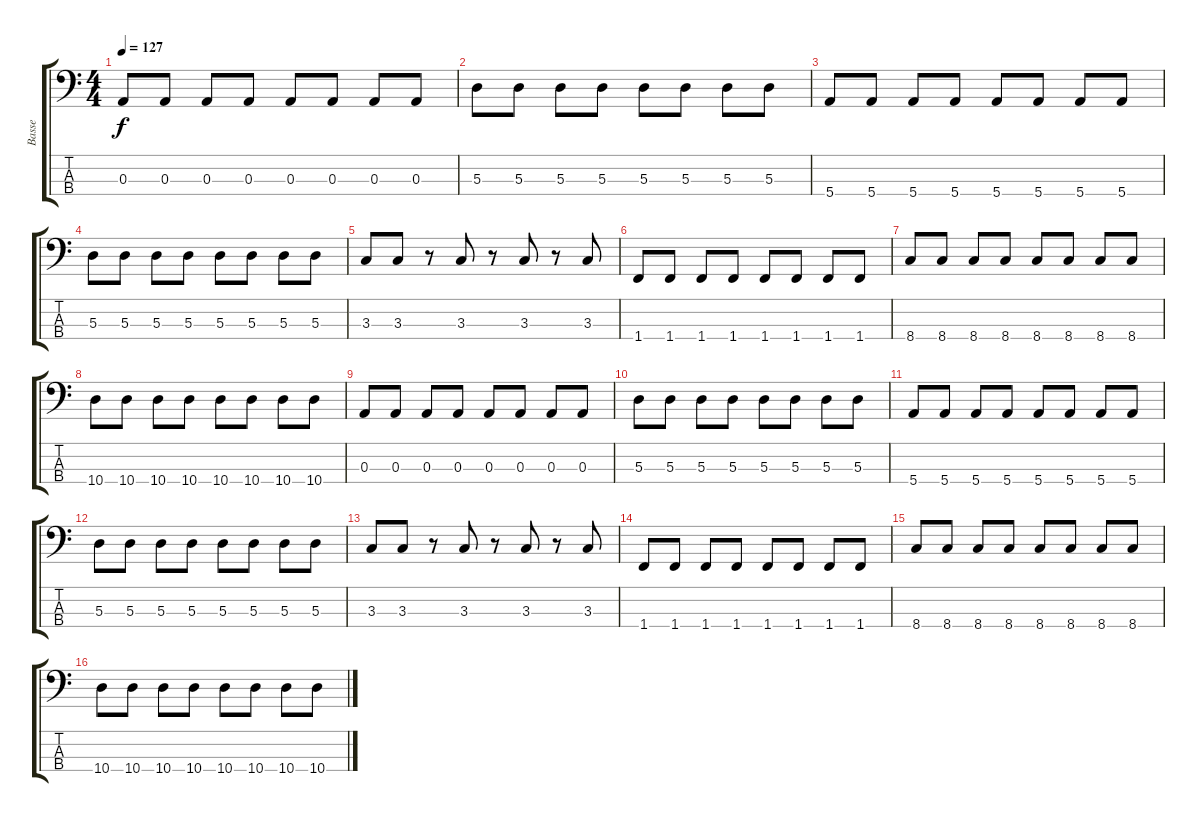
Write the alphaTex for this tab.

\track ("Basse" "Basse") {instrument electricbassfinger}
\staff {score tabs}
\tuning (G2 D2 A1 E1) {hide}
\ts (4 4)
\tempo 127
\clef f4
\ks c
0.3.8{dy f} 0.3.8 0.3.8 0.3.8 0.3.8 0.3.8 0.3.8 0.3.8 |
5.3.8 5.3.8 5.3.8 5.3.8 5.3.8 5.3.8 5.3.8 5.3.8 |
5.4.8 5.4.8 5.4.8 5.4.8 5.4.8 5.4.8 5.4.8 5.4.8 |
5.3.8 5.3.8 5.3.8 5.3.8 5.3.8 5.3.8 5.3.8 5.3.8 |
3.3.8 3.3.8 r.8 3.3.8 r.8 3.3.8 r.8 3.3.8 |
1.4.8 1.4.8 1.4.8 1.4.8 1.4.8 1.4.8 1.4.8 1.4.8 |
8.4.8 8.4.8 8.4.8 8.4.8 8.4.8 8.4.8 8.4.8 8.4.8 |
10.4.8 10.4.8 10.4.8 10.4.8 10.4.8 10.4.8 10.4.8 10.4.8 |
0.3.8 0.3.8 0.3.8 0.3.8 0.3.8 0.3.8 0.3.8 0.3.8 |
5.3.8 5.3.8 5.3.8 5.3.8 5.3.8 5.3.8 5.3.8 5.3.8 |
5.4.8 5.4.8 5.4.8 5.4.8 5.4.8 5.4.8 5.4.8 5.4.8 |
5.3.8 5.3.8 5.3.8 5.3.8 5.3.8 5.3.8 5.3.8 5.3.8 |
3.3.8 3.3.8 r.8 3.3.8 r.8 3.3.8 r.8 3.3.8 |
1.4.8 1.4.8 1.4.8 1.4.8 1.4.8 1.4.8 1.4.8 1.4.8 |
8.4.8 8.4.8 8.4.8 8.4.8 8.4.8 8.4.8 8.4.8 8.4.8 |
10.4.8 10.4.8 10.4.8 10.4.8 10.4.8 10.4.8 10.4.8 10.4.8
